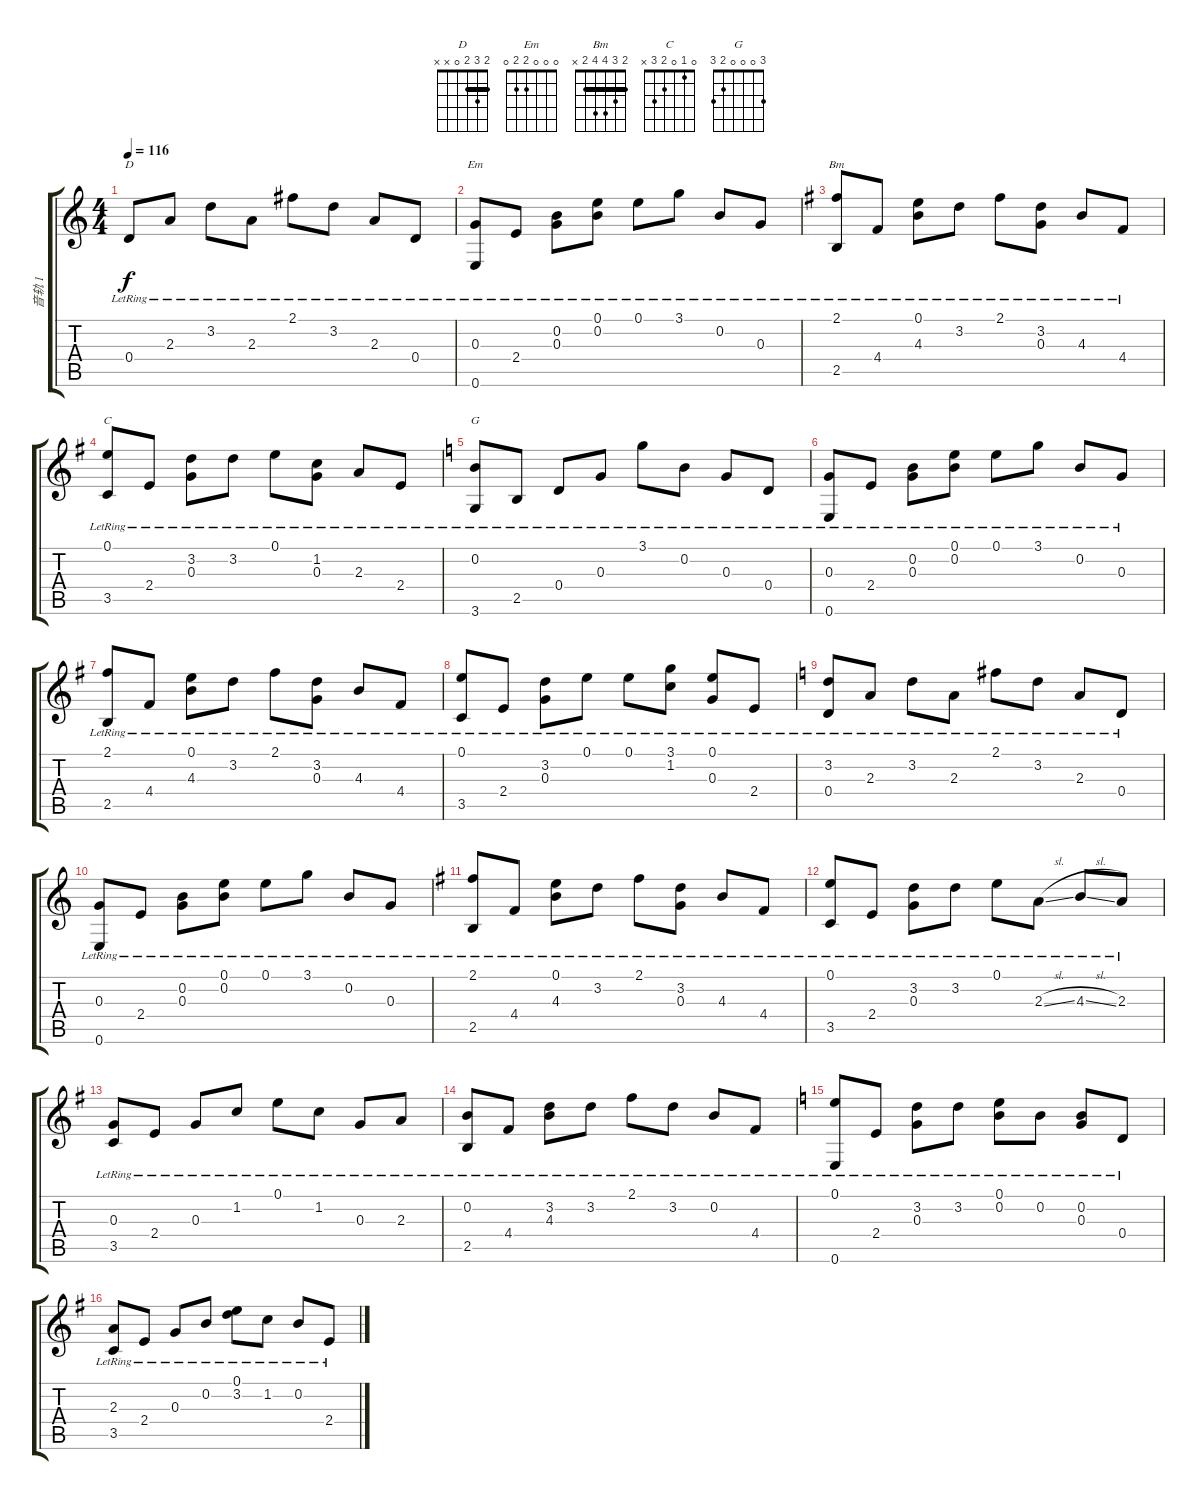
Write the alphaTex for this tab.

\track ("音轨 1" "音轨 1") {instrument acousticguitarsteel}
\staff {score tabs}
\tuning (E4 B3 G3 D3 A2 E2) {hide}
\chord ("D" 2 3 2 0 x x) {barre 2}
\chord ("Em" 0 0 0 2 2 0)
\chord ("Bm" 2 3 4 4 2 x) {barre 2}
\chord ("C" 0 1 0 2 3 x)
\chord ("G" 3 0 0 0 2 3)
\ts (4 4)
\tempo 116
\clef g2
\ks c
0.4{lr}.8{ch "D" dy f} 2.3{lr}.8 3.2{lr}.8 2.3{lr}.8 2.1{lr}.8 3.2{lr}.8 2.3{lr}.8 0.4{lr}.8 |
(0.3{lr} 0.6{lr}).8{ch "Em"} 2.4{lr}.8 (0.2{lr} 0.3{lr}).8 (0.1{lr} 0.2{lr}).8 0.1{lr}.8 3.1{lr}.8 0.2{lr}.8 0.3{lr}.8 |
\ks g
(2.1{lr} 2.5{lr}).8{ch "Bm"} 4.4{lr}.8 (0.1{lr} 4.3{lr}).8 3.2{lr}.8 2.1{lr}.8 (3.2{lr} 0.3{lr}).8 4.3{lr}.8 4.4{lr}.8 |
(0.1{lr} 3.5{lr}).8{ch "C"} 2.4{lr}.8 (3.2{lr} 0.3{lr}).8 3.2{lr}.8 0.1{lr}.8 (1.2{lr} 0.3{lr}).8 2.3{lr}.8 2.4{lr}.8 |
\ks c
(0.2{lr} 3.6{lr}).8{ch "G"} 2.5{lr}.8 0.4{lr}.8 0.3{lr}.8 3.1{lr}.8 0.2{lr}.8 0.3{lr}.8 0.4{lr}.8 |
(0.3 0.6{lr}).8 2.4{lr}.8 (0.2{lr} 0.3{lr}).8 (0.1{lr} 0.2{lr}).8 0.1{lr}.8 3.1{lr}.8 0.2{lr}.8 0.3{lr}.8 |
\ks g
(2.1{lr} 2.5{lr}).8 4.4{lr}.8 (0.1{lr} 4.3{lr}).8 3.2{lr}.8 2.1{lr}.8 (3.2{lr} 0.3{lr}).8 4.3{lr}.8 4.4{lr}.8 |
(0.1{lr} 3.5{lr}).8 2.4{lr}.8 (3.2{lr} 0.3{lr}).8 0.1{lr}.8 0.1{lr}.8 (3.1{lr} 1.2{lr}).8 (0.1{lr} 0.3{lr}).8 2.4{lr}.8 |
\ks c
(3.2{lr} 0.4{lr}).8 2.3{lr}.8 3.2{lr}.8 2.3{lr}.8 2.1{lr}.8 3.2{lr}.8 2.3{lr}.8 0.4{lr}.8 |
(0.3 0.6{lr}).8 2.4{lr}.8 (0.2{lr} 0.3{lr}).8 (0.1{lr} 0.2{lr}).8 0.1{lr}.8 3.1{lr}.8 0.2{lr}.8 0.3{lr}.8 |
\ks g
(2.1{lr} 2.5{lr}).8 4.4{lr}.8 (0.1{lr} 4.3{lr}).8 3.2{lr}.8 2.1{lr}.8 (3.2{lr} 0.3{lr}).8 4.3{lr}.8 4.4{lr}.8 |
(0.1{lr} 3.5{lr}).8 2.4{lr}.8 (3.2{lr} 0.3{lr}).8 3.2{lr}.8 0.1{lr}.8 2.3{sl lr}.8 4.3{sl lr}.8 2.3{lr}.8 |
(0.3{lr} 3.5{lr}).8 2.4{lr}.8 0.3{lr}.8 1.2{lr}.8 0.1{lr}.8 1.2{lr}.8 0.3{lr}.8 2.3{lr}.8 |
(0.2{lr} 2.5{lr}).8 4.4{lr}.8 (3.2{lr} 4.3{lr}).8 3.2{lr}.8 2.1{lr}.8 3.2{lr}.8 0.2{lr}.8 4.4{lr}.8 |
\ks c
(0.1{lr} 0.6{lr}).8 2.4{lr}.8 (3.2{lr} 0.3{lr}).8 3.2{lr}.8 (0.1{lr} 0.2{lr}).8 0.2{lr}.8 (0.2{lr} 0.3{lr}).8 0.4{lr}.8 |
\ks g
(2.3{lr} 3.5{lr}).8 2.4{lr}.8 0.3{lr}.8 0.2{lr}.8 (0.1{lr} 3.2).8 1.2{lr}.8 0.2{lr}.8 2.4{lr}.8
